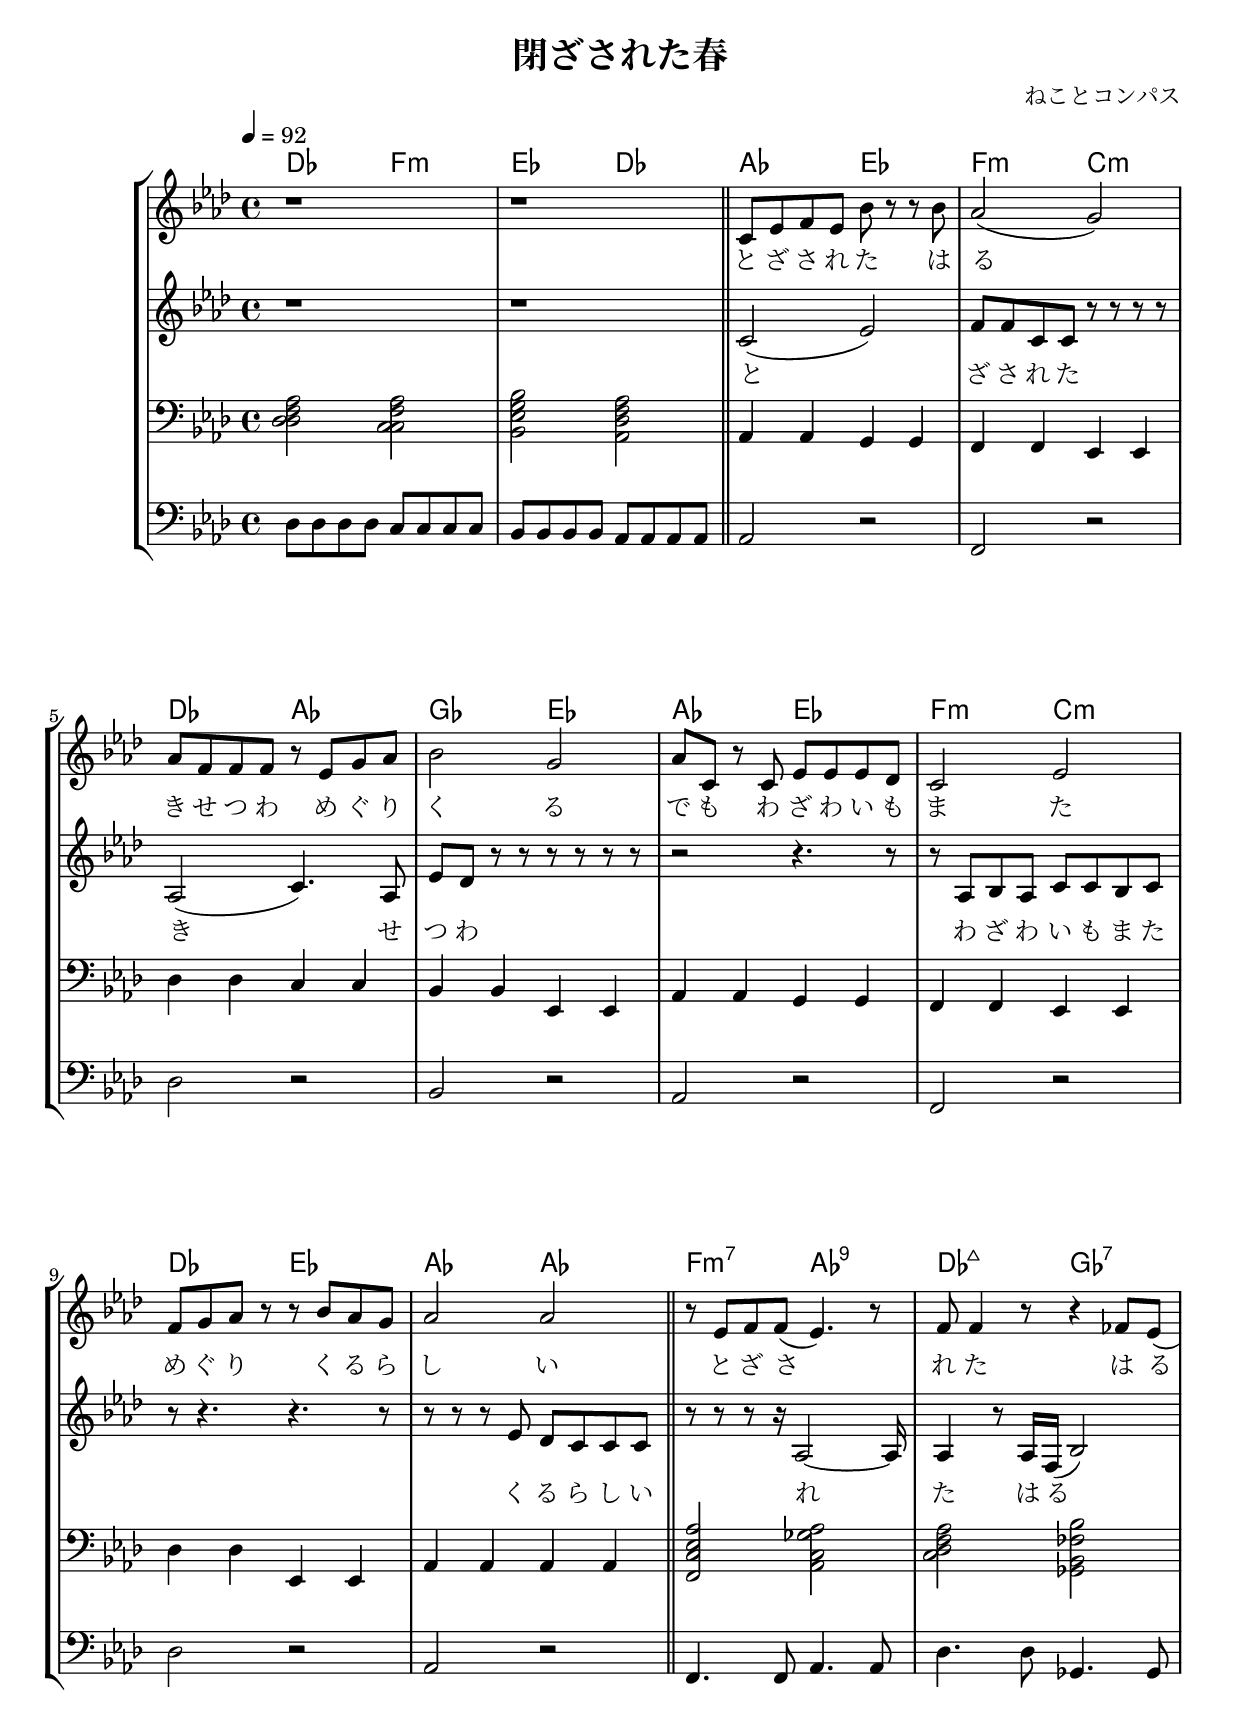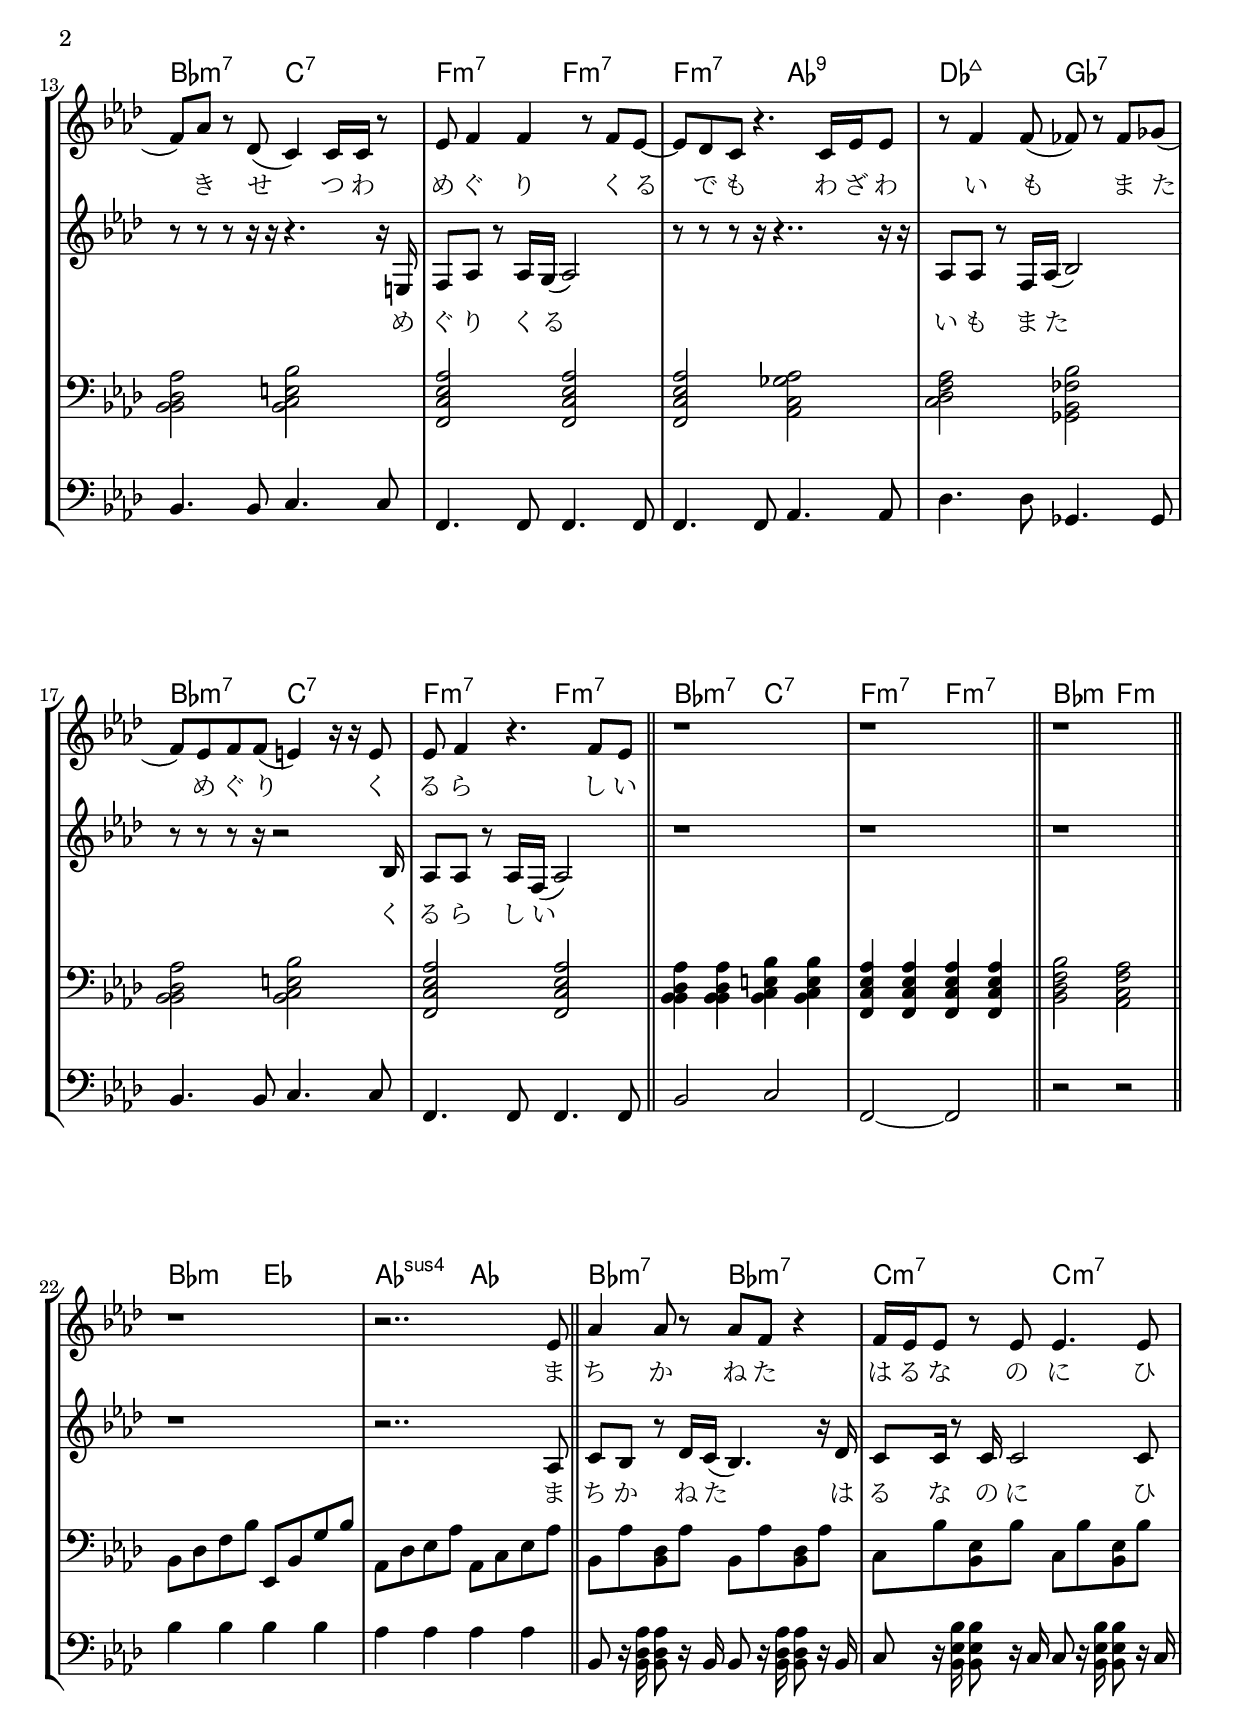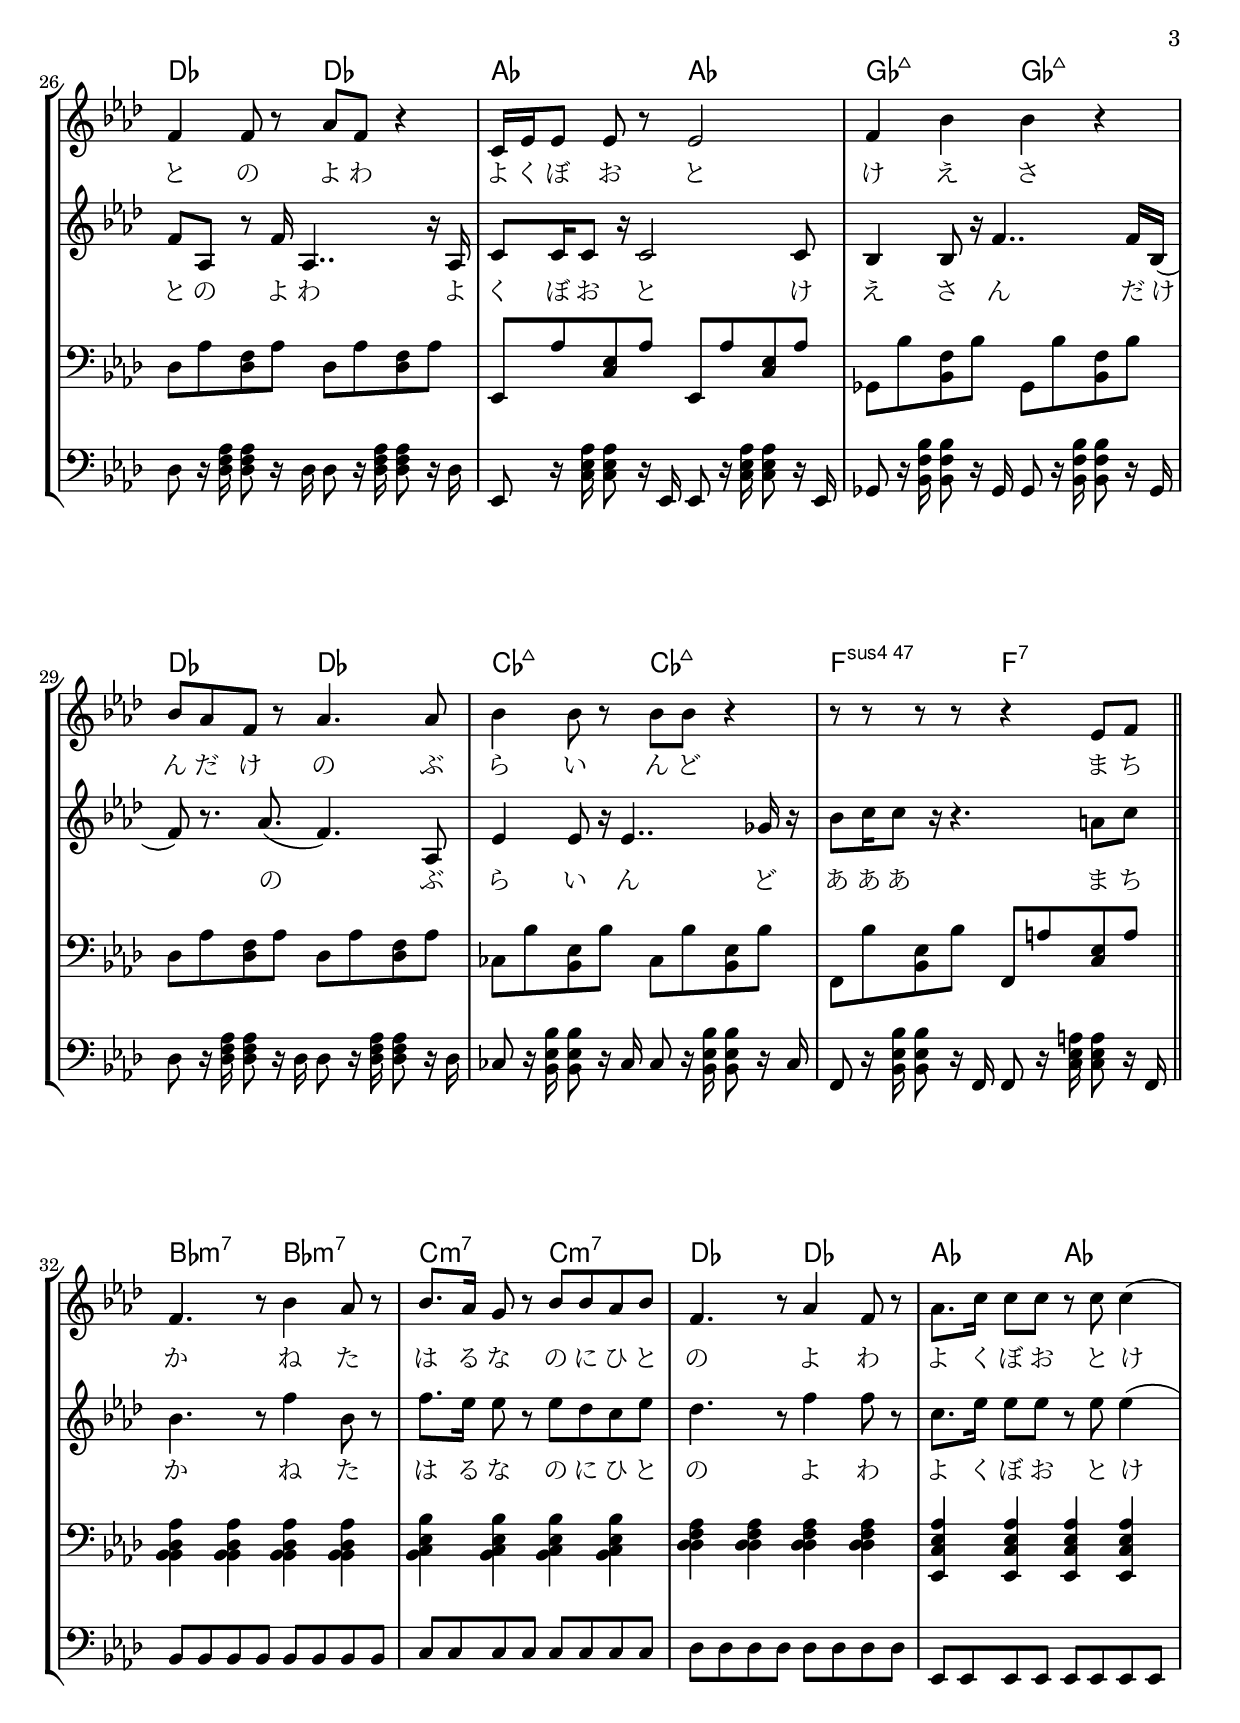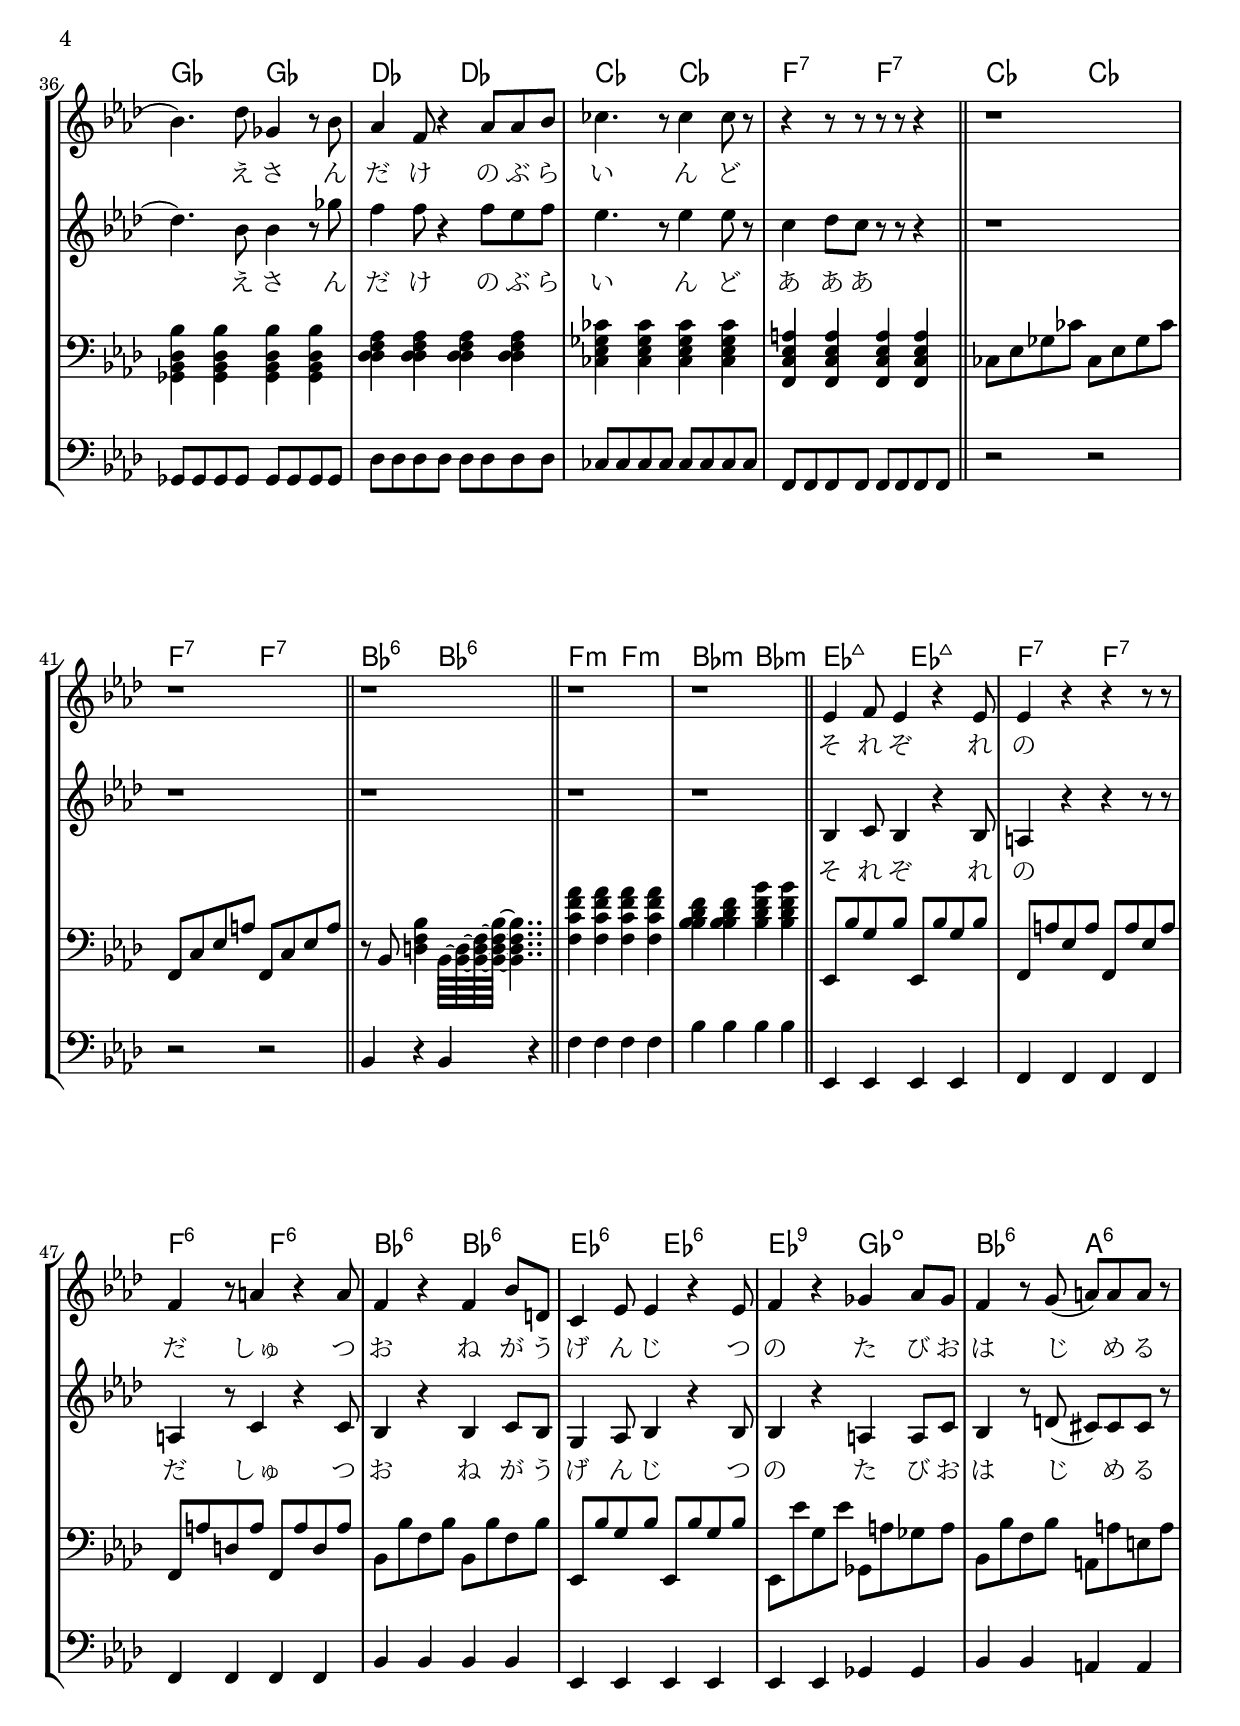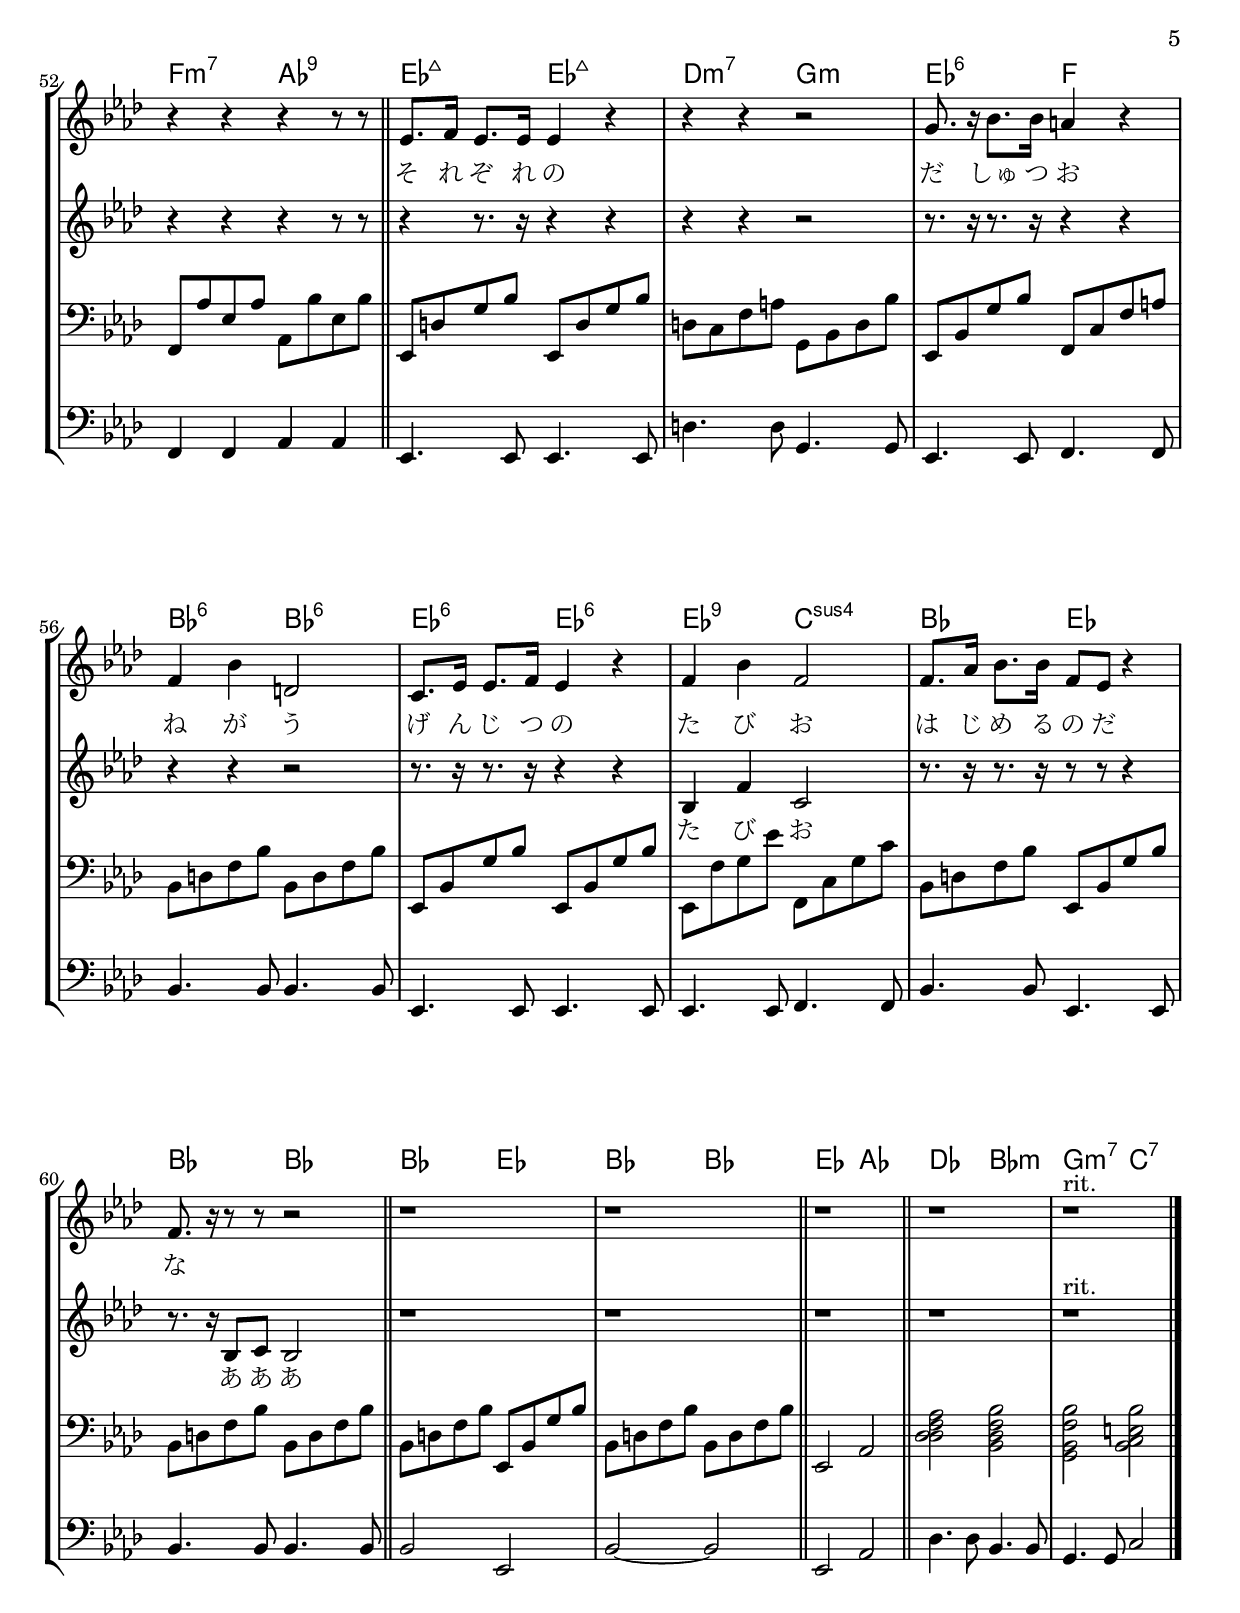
\version "2.12.1"

\header {
	title = \markup {閉ざされた春}
	composer = \markup \center-column {ねことコンパス}
}

harmony = \chordmode {
	des2 f:m es des 

	as es f:m c:m des as ges es as es f:m c:m des es as as 

	f:min7 as:9 des:maj7 ges:7 bes:min7 c:7 f:min7 f:min7 f:min7 as:9 des:maj7 ges:7 bes:min7 c:7 f:min7 f:min7 

	bes:min7 c:7 f:min7 f:min7 

	bes:m f:m 

	bes:m es as:sus4 as 

	bes:min7 bes:min7 c:min7 c:min7 des des as as ges:maj7 ges:maj7 des des ces:maj7 ces:maj7 f:sus47 f:7 

	bes:min7 bes:min7 c:min7 c:min7 des des as as ges ges des des ces ces f:7 f:7 

	ces ces f:7 f:7 

	bes:6 bes:6 

	f:m f:m bes:m bes:m 

	es:maj7 es:maj7 f:7 f:7 f:6 f:6 bes:6 bes:6 es:6 es:6 es:9 ges:dim bes:6 a:6 f:min7 as:9 

	es:maj7 es:maj7 d:min7 g:m es:6 f bes:6 bes:6 es:6 es:6 es:9 c:sus4 bes es bes bes 

	bes es bes bes 

	es as 

	des bes:m g:min7 c:7 
}

melody = {
	\key as \major
	\tempo 4 = 92
	r1 | r1   
	\set Staff.midiInstrument = #"Flute"
	c'8  es'8  f'8  es'8  bes'8  r8  r8  bes'8 
	as'2  (g'2) 
	as'8  f'8  f'8  f'8  r8  es'8  g'8  as'8 
	bes'2  g'2 
	as'8  c'8  r8  c'8  es'8  es'8  es'8  des'8 
	c'2  es'2 
	f'8  g'8  as'8  r8  r8  bes'8  as'8  g'8 
	as'2  as'2
	\set Staff.midiInstrument = #"fss0.37"
	r8 es'8  f'8  f'8  (es'4.)  r8 
	f'8  f'4  r8  r4  fes'8  es'8 
	(f'8)  as'8  r8  des'8  (c'4)  c'16  c'16  r8 
	es'8  f'4  f'4  r8  f'8  es'8~ 
	es'8  des'8  c'8  r4.  c'16  es'16  es'8 
	r8  f'4  f'8  (fes'8)  r8  fes'8  ges'8 
	(f'8)  es'8  f'8  f'8  (e'4)  r16  r16  e'8 
	es'8  f'4  r4.  f'8  es'8
	r1 | r1   
	r1   
	r1 | r2.. 
	\set Staff.midiInstrument = #"fss0.37"
	es'8 
	as'4  as'8  r8  as'8  f'8  r4 
	f'16  es'16  es'8  r8  es'8  es'4.  es'8 
	f'4  f'8  r8  as'8  f'8  r4 
	c'16  es'16  es'8  es'8  r8  es'2 
	f'4  bes'4  bes'4  r4 
	bes'8  as'8  f'8  r8  as'4.  as'8 
	bes'4  bes'8  r8  bes'8  bes'8  r4 
	r8  r8  r8  r8  r4  	\set Staff.midiInstrument = #"Soprano Sax"
	es'8  f'8 
	f'4.  r8  bes'4  as'8  r8 
	bes'8.  as'16  g'8  r8  bes'8  bes'8  as'8  bes'8 
	f'4.  r8  as'4  f'8  r8 
	as'8.  c''16  c''8  c''8  r8  c''8  c''4 
	(bes'4.)  des''8  ges'4  r8  bes'8 
	as'4  f'8  r4  as'8  as'8  bes'8 
	ces''4.  r8  ces''4  ces''8  r8 
	r4  r8  r8  r8  r8  	r4 	r1 | r1   
	r1   
	r1 | r1   
	\set Staff.midiInstrument = #"fss0.37"
	es'4  f'8  es'4  r4  es'8 
	es'4  r4  r4  r8  r8 
	f'4  r8  a'4  r4  a'8 
	f'4  r4  f'4  bes'8  d'8 
	c'4  es'8  es'4  r4  es'8 
	f'4  r4  ges'4  as'8  ges'8 
	f'4  r8  g'8  (a'8)  a'8  a'8  r8 
	r4  r4  r4  r8  r8
	\set Staff.midiInstrument = #"FX 4 (atmosphere)"
	es'8.  f'16  es'8.  es'16  es'4  r4 
	r4  r4  r2 
	g'8.  r16  bes'8.  bes'16  a'4  r4 
	f'4  bes'4  d'2 
	c'8.  es'16  es'8.  f'16  es'4  r4 
	f'4  bes'4  f'2 
	f'8.  as'16  bes'8.  bes'16  f'8  es'8  r4 
	f'8.  r16  r8  r8  r2
	r1 | r1   
	r1   
	r1 | r1^"rit." \bar "|."
}

words = \lyricmode {
	
	と  ざ  さ  れ  た  は  る  き  せ  つ  わ  め  ぐ  り  く  る  で  も  わ  ざ  わ  い  も  ま  た  め  ぐ  り  く  る  ら  し  い  
	と  ざ  さ  れ  た  は  る  き  せ  つ  わ  め  ぐ  り  く  る  で  も  わ  ざ  わ  い  も  ま  た  め  ぐ  り  く  る  ら  し  い  
	
	
	
	ま  ち  か  ね  た  は  る  な  の  に  ひ  と  の  よ  わ  よ  く  ぼ  お  と  け  え  さ  ん  だ  け  の  ぶ  ら  い  ん  ど  
	ま  ち  か  ね  た  は  る  な  の  に  ひ  と  の  よ  わ  よ  く  ぼ  お  と  け  え  さ  ん  だ  け  の  ぶ  ら  い  ん  ど  
	
	
	
	そ  れ  ぞ  れ  の  だ  しゅ  つ  お  ね  が  う  げ  ん  じ  つ  の  た  び  お  は  じ  め  る  
	そ  れ  ぞ  れ  の  だ  しゅ  つ  お  ね  が  う  げ  ん  じ  つ  の  た  び  お  は  じ  め  る  の  だ  な  
	
	
	
}

secondmelody = {
	\key as \major
	\tempo 4 = 92
	r1 | r1   
	\set Staff.midiInstrument = #"Bassoon"
	c'2  (es'2) 
	f'8  f'8  c'8  c'8  r8  r8  r8  r8 
	as2  (c'4.)  as8 
	es'8  des'8  r8  r8  r8  r8  r8  r8 
	r2  r4.  r8 
	r8  as8  bes8  as8  c'8  c'8  bes8  c'8 
	r8  r4.  r4.  r8 
	r8  r8  r8  es'8  des'8  c'8  c'8  c'8
	\set Staff.midiInstrument = #"Cello"
	r8  r8  r8  r16  as2~as16 
	as4  r8  as16  f16  (bes2) 
	r8  r8  r8  r16  r16  r4.  r16  e16 
	f8  as8  r8  as16  g16  (as2) 
	r8  r8  r8  r16  r4..  r16  r16 
	as8  as8  r8  f16  as16  (bes2) 
	r8  r8  r8  r16  r2  bes16 
	as8  as8  r8  as16  f16  (as2)
	r1 | r1   
	r1   
	r1 | r2.. 
	\set Staff.midiInstrument = #"FX 2 (soundtrack)"
	as8 
	c'8  bes8  r8  des'16  c'16  (bes4.)  r16  des'16 
	c'8  c'16  r8  c'16  c'2  c'8 
	f'8  as8  r8  f'16  as4..  r16  as16 
	c'8  c'16  c'8  r16  c'2  c'8 
	bes4  bes8  r16  f'4..  f'16  bes16 
	(f'8)  r8.  as'8.  (f'4.)  as8 
	es'4  es'8  r16  es'4..  ges'16  r16 
	bes'8  c''16  c''8  r16  r4.  	\set Staff.midiInstrument = #"Pad 8 (sweep)"
	a'8  c''8 
	bes'4.  r8  f''4  bes'8  r8 
	f''8.  es''16  es''8  r8  es''8  des''8  c''8  es''8 
	des''4.  r8  f''4  f''8  r8 
	c''8.  es''16  es''8  es''8  r8  es''8  es''4 
	(des''4.)  bes'8  bes'4  r8  ges''8 
	f''4  f''8  r4  f''8  es''8  f''8 
	es''4.  r8  es''4  es''8  r8 
	c''4  des''8  c''8  r8  r8  	r4 	r1 | r1   
	r1   
	r1 | r1   
	\set Staff.midiInstrument = #"mmi0.48"
	bes4  c'8  bes4  r4  bes8 
	a4  r4  r4  r8  r8 
	a4  r8  c'4  r4  c'8 
	bes4  r4  bes4  c'8  bes8 
	g4  as8  bes4  r4  bes8 
	bes4  r4  a4  a8  c'8 
	bes4  r8  d'8  (cis'8)  cis'8  cis'8  r8 
	r4  r4  r4  r8  r8
	\set Staff.midiInstrument = #"FX 4 (atmosphere)"
	r4  r8.  r16  r4  r4 
	r4  r4  r2 
	r8.  r16  r8.  r16  r4  r4 
	r4  r4  r2 
	r8.  r16  r8.  r16  r4  r4 
	bes4  f'4  c'2 
	r8.  r16  r8.  r16  r8  r8  r4 
	r8.  r16  bes8  c'8  bes2
	r1 | r1   
	r1   
	r1 | r1^"rit." \bar "|."
}

secondwords = \lyricmode {
	
	と  ざ  さ  れ  た  き  せ  つ  わ  わ  ざ  わ  い  も  ま  た  く  る  ら  し  い  
	れ  た  は  る  め  ぐ  り  く  る  い  も  ま  た  く  る  ら  し  い  
	
	
	
	ま  ち  か  ね  た  は  る  な  の  に  ひ  と  の  よ  わ  よ  く  ぼ  お  と  け  え  さ  ん  だ  け  の  ぶ  ら  い  ん  ど  あ  あ  あ  
	ま  ち  か  ね  た  は  る  な  の  に  ひ  と  の  よ  わ  よ  く  ぼ  お  と  け  え  さ  ん  だ  け  の  ぶ  ら  い  ん  ど  あ  あ  あ  
	
	
	
	そ  れ  ぞ  れ  の  だ  しゅ  つ  お  ね  が  う  げ  ん  じ  つ  の  た  び  お  は  じ  め  る  
	た  び  お  あ  あ  あ  
	
	
	
}

tempochange = {
	\tempo 4 = 92
	r1 | r1 \bar "||"
	\tempo 4 = 92
	r1 | r1 | r1 | r1 | r1 | r1 | r1 | r1 \bar "||"
	\tempo 4 = 92
	r1 | r1 | r1 | r1 | r1 | r1 | r1 | r1 \bar "||"
	\tempo 4 = 92
	r1 | r1 \bar "||"
	\tempo 4 = 92
	r1 \bar "||"
	\tempo 4 = 92
	r1 | r1 \bar "||"
	\tempo 4 = 92
	r1 | r1 | r1 | r1 | r1 | r1 | r1 | r1 \bar "||"
	\tempo 4 = 92
	r1 | r1 | r1 | r1 | r1 | r1 | r1 | r1 \bar "||"
	\tempo 4 = 92
	r1 | r1 \bar "||"
	\tempo 4 = 92
	r1 \bar "||"
	\tempo 4 = 92
	r1 | r1 \bar "||"
	\tempo 4 = 92
	r1 | r1 | r1 | r1 | r1 | r1 | r1 | r1 \bar "||"
	\tempo 4 = 92
	r1 | r1 | r1 | r1 | r1 | r1 | r1 | r1 \bar "||"
	\tempo 4 = 92
	r1 | r1 \bar "||"
	\tempo 4 = 92
	r1 \bar "||"
	\tempo 4 = 92
	r1 | \tempo 4 = 69 r2 \tempo 4 = 61 r2 \bar "|."
}

mainacc = {
	\clef bass
	\set Staff.midiInstrument = #"Acoustic grand"
	\key as \major
	\tempo 4 = 92
	<des des f as>2
	<c c f as>2
	<bes, es g bes>2
	<as, des f as>2
	\bar "||"

	\set Staff.midiInstrument = #"Acoustic grand"
	as,4 as,4
	g,4 g,4
	f,4 f,4
	es,4 es,4
	des4 des4
	c4 c4
	bes,4 bes,4
	es,4 es,4
	as,4 as,4
	g,4 g,4
	f,4 f,4
	es,4 es,4
	des4 des4
	es,4 es,4
	as,4 as,4
	as,4 as,4
	\bar "||"

	\set Staff.midiInstrument = #"Acoustic grand"
	<f, c es as>2
	<as, c ges as>2
	<des c f as>2
	<ges, bes, fes bes>2
	<bes, bes, des as>2
	<c bes, e bes>2
	<f, c es as>2
	<f, c es as>2
	<f, c es as>2
	<as, c ges as>2
	<des c f as>2
	<ges, bes, fes bes>2
	<bes, bes, des as>2
	<c bes, e bes>2
	<f, c es as>2
	<f, c es as>2
	\bar "||"

	\set Staff.midiInstrument = #"Electric Grand"
	<bes, bes, des as>4 <bes, bes, des as>4
	<c bes, e bes>4 <c bes, e bes>4
	<f, c es as>4 <f, c es as>4
	<f, c es as>4 <f, c es as>4
	\bar "||"

	\set Staff.midiInstrument = #"Acoustic grand"
	<bes, des f bes>2
	<as, c f as>2
	\bar "||"

	\set Staff.midiInstrument = #"Bright Acoustic"
	bes,8 des8 f8 bes8
	es,8 bes,8 g8 bes8
	as,8 des8 es8 as8
	as,8 c8 es8 as8
	\bar "||"

	\set Staff.midiInstrument = #"Honky-tonk"
	bes,8 as <bes, des> as
	bes,8 as <bes, des> as
	c8 bes <bes, es> bes
	c8 bes <bes, es> bes
	des8 as <des f> as
	des8 as <des f> as
	es,8 as <c es> as
	es,8 as <c es> as
	ges,8 bes <bes, f> bes
	ges,8 bes <bes, f> bes
	des8 as <des f> as
	des8 as <des f> as
	ces8 bes <bes, es> bes
	ces8 bes <bes, es> bes
	f,8 bes <bes, es> bes
	f,8 a <c es> a
	\bar "||"

	\set Staff.midiInstrument = #"Honky-tonk"
	<bes, bes, des as>4 <bes, bes, des as>4
	<bes, bes, des as>4 <bes, bes, des as>4
	<c bes, es bes>4 <c bes, es bes>4
	<c bes, es bes>4 <c bes, es bes>4
	<des des f as>4 <des des f as>4
	<des des f as>4 <des des f as>4
	<es, c es as>4 <es, c es as>4
	<es, c es as>4 <es, c es as>4
	<ges, bes, des bes>4 <ges, bes, des bes>4
	<ges, bes, des bes>4 <ges, bes, des bes>4
	<des des f as>4 <des des f as>4
	<des des f as>4 <des des f as>4
	<ces es ges ces'>4 <ces es ges ces'>4
	<ces es ges ces'>4 <ces es ges ces'>4
	<f, c es a>4 <f, c es a>4
	<f, c es a>4 <f, c es a>4
	\bar "||"

	\set Staff.midiInstrument = #"Electric Grand"
	ces8 es8 ges8 ces'8
	ces8 es8 ges8 ces'8
	f,8 c8 es8 a8
	f,8 c8 es8 a8
	\bar "||"

	\set Staff.midiInstrument = #"Overdriven Guitar"
	r8 bes,8 <d f bes>4
	bes,64~ <bes,~ d~> <bes,~ d~ f~> <bes, d f bes>~ <bes, d f bes>4..
	\bar "||"

	\set Staff.midiInstrument = #"Acoustic Guitar (steel)"
	<f c' f' as'>4 <f c' f' as'>4
	<f c' f' as'>4 <f c' f' as'>4
	<bes bes des' f'>4 <bes bes des' f'>4
	<bes des' f' bes'>4 <bes des' f' bes'>4
	\bar "||"

	\set Staff.midiInstrument = #"Electric Grand"
	es,8 bes g bes
	es,8 bes g bes
	f,8 a es a
	f,8 a es a
	f,8 a d a
	f,8 a d a
	bes,8 bes f bes
	bes,8 bes f bes
	es,8 bes g bes
	es,8 bes g bes
	es,8 es' g es'
	ges,8 a ges a
	bes,8 bes f bes
	a,8 a e a
	f,8 as es as
	as,8 bes es bes
	\bar "||"

	\set Staff.midiInstrument = #"Acoustic grand"
	es,8 d8 g8 bes8
	es,8 d8 g8 bes8
	d8 c8 f8 a8
	g,8 bes,8 d8 bes8
	es,8 bes,8 g8 bes8
	f,8 c8 f8 a8
	bes,8 d8 f8 bes8
	bes,8 d8 f8 bes8
	es,8 bes,8 g8 bes8
	es,8 bes,8 g8 bes8
	es,8 f8 g8 es'8
	f,8 c8 g8 c'8
	bes,8 d8 f8 bes8
	es,8 bes,8 g8 bes8
	bes,8 d8 f8 bes8
	bes,8 d8 f8 bes8
	\bar "||"

	\set Staff.midiInstrument = #"Acoustic grand"
	bes,8 d8 f8 bes8
	es,8 bes,8 g8 bes8
	bes,8 d8 f8 bes8
	bes,8 d8 f8 bes8
	\bar "||"

	\set Staff.midiInstrument = #"Pad 4 (choir)"
	es,2
	as,2
	\bar "||"

	\set Staff.midiInstrument = #"Pad 7 (halo)"
	<des des f as>2
	<bes, des f bes>2
	<g, bes, f bes>2
	<c bes, e bes>2
	\bar "|."
}

subacc = {
	\clef bass
	\set Staff.midiInstrument = #"Electric Bass (finger)"
	\key as \major
	\tempo 4 = 92
	des8 des8 des8 des8
	c8 c8 c8 c8
	bes,8 bes,8 bes,8 bes,8
	as,8 as,8 as,8 as,8
	\bar "||"

	\set Staff.midiInstrument = #"Dulcimer"
	as,2
	r2
	f,2
	r2
	des2
	r2
	bes,2
	r2
	as,2
	r2
	f,2
	r2
	des2
	r2
	as,2
	r2
	\bar "||"

	\set Staff.midiInstrument = #"Pizzicato Strings"
	f,4.f,8
	as,4.as,8
	des4.des8
	ges,4.ges,8
	bes,4.bes,8
	c4.c8
	f,4.f,8
	f,4.f,8
	f,4.f,8
	as,4.as,8
	des4.des8
	ges,4.ges,8
	bes,4.bes,8
	c4.c8
	f,4.f,8
	f,4.f,8
	\bar "||"

	\set Staff.midiInstrument = #"Violin"
	bes,2
	~c2
	f,2
	~f,2
	\bar "||"

	\set Staff.midiInstrument = #"Acoustic grand"
	r2
	r2
	\bar "||"

	\set Staff.midiInstrument = #"Pad 3 (polysynth)"
	bes4 bes4
	bes4 bes4
	as4 as4
	as4 as4
	\bar "||"

	\set Staff.midiInstrument = #"Acoustic Bass"
	bes,8 r16 <bes, des as>16 <bes, des as>8 r16 bes,16
	bes,8 r16 <bes, des as>16 <bes, des as>8 r16 bes,16
	c8 r16 <bes, es bes>16 <bes, es bes>8 r16 c16
	c8 r16 <bes, es bes>16 <bes, es bes>8 r16 c16
	des8 r16 <des f as>16 <des f as>8 r16 des16
	des8 r16 <des f as>16 <des f as>8 r16 des16
	es,8 r16 <c es as>16 <c es as>8 r16 es,16
	es,8 r16 <c es as>16 <c es as>8 r16 es,16
	ges,8 r16 <bes, f bes>16 <bes, f bes>8 r16 ges,16
	ges,8 r16 <bes, f bes>16 <bes, f bes>8 r16 ges,16
	des8 r16 <des f as>16 <des f as>8 r16 des16
	des8 r16 <des f as>16 <des f as>8 r16 des16
	ces8 r16 <bes, es bes>16 <bes, es bes>8 r16 ces16
	ces8 r16 <bes, es bes>16 <bes, es bes>8 r16 ces16
	f,8 r16 <bes, es bes>16 <bes, es bes>8 r16 f,16
	f,8 r16 <c es a>16 <c es a>8 r16 f,16
	\bar "||"

	\set Staff.midiInstrument = #"Synth Bass 2"
	bes,8 bes,8 bes,8 bes,8
	bes,8 bes,8 bes,8 bes,8
	c8 c8 c8 c8
	c8 c8 c8 c8
	des8 des8 des8 des8
	des8 des8 des8 des8
	es,8 es,8 es,8 es,8
	es,8 es,8 es,8 es,8
	ges,8 ges,8 ges,8 ges,8
	ges,8 ges,8 ges,8 ges,8
	des8 des8 des8 des8
	des8 des8 des8 des8
	ces8 ces8 ces8 ces8
	ces8 ces8 ces8 ces8
	f,8 f,8 f,8 f,8
	f,8 f,8 f,8 f,8
	\bar "||"

	\set Staff.midiInstrument = #"Acoustic grand"
	r2
	r2
	r2
	r2
	\bar "||"

	\set Staff.midiInstrument = #"Guitar harmonics"
	bes,4 r4
	bes,4 r4
	\bar "||"

	\set Staff.midiInstrument = #"Pad 1 (new age)"
	f4 f4
	f4 f4
	bes4 bes4
	bes4 bes4
	\bar "||"

	\set Staff.midiInstrument = #"Acoustic Bass"
	es,4 es,4
	es,4 es,4
	f,4 f,4
	f,4 f,4
	f,4 f,4
	f,4 f,4
	bes,4 bes,4
	bes,4 bes,4
	es,4 es,4
	es,4 es,4
	es,4 es,4
	ges,4 ges,4
	bes,4 bes,4
	a,4 a,4
	f,4 f,4
	as,4 as,4
	\bar "||"

	\set Staff.midiInstrument = #"Fretless Bass"
	es,4.es,8
	es,4.es,8
	d4.d8
	g,4.g,8
	es,4.es,8
	f,4.f,8
	bes,4.bes,8
	bes,4.bes,8
	es,4.es,8
	es,4.es,8
	es,4.es,8
	f,4.f,8
	bes,4.bes,8
	es,4.es,8
	bes,4.bes,8
	bes,4.bes,8
	\bar "||"

	\set Staff.midiInstrument = #"Pad 8 (sweep)"
	bes,2
	~es,2
	bes,2
	~bes,2
	\bar "||"

	\set Staff.midiInstrument = #"Breath Noise"
	es,2
	~as,2
	\bar "||"

	\set Staff.midiInstrument = #"Acoustic Guitar (steel)"
	des4.des8
	bes,4.bes,8
	g,4.g,8
	c2
	\bar "|."
}

percA = {
	\drummode {
	r1 |r1 \bar "||"
	r1 |r1 |r1 |r1 |r1 |r1 |r1 |r1 \bar "||"
	r1  |r1  |r1  |r1  |r1  |r1  |r1  |r2 r8 hho4 hho8  \bar "||"
	r1  |r2 r8 hho4 hho8  \bar "||"
	r1 \bar "||"
	r8 cymr16 cymr16 cymr8 cymr16 cymr16 cymr8 cymr16 cymr16 cymr8 cymr8  |cymr8 cymr16 cymr16 cymr8 cymr16 cymr16 cymr8 cymr16 cymr16 cymr8 cymr8  \bar "||"
	r8 cymr16 cymr16 cymr8 cymr16 cymr16 cymr8 cymr16 cymr16 cymr8 cymr8  |cymr8 cymr16 cymr16 cymr8 cymr16 cymr16 cymr8 cymr16 cymr16 cymr8 cymr8  |cymr8 cymr16 cymr16 cymr8 cymr16 cymr16 cymr8 cymr16 cymr16 cymr8 cymr16 cymr16  |cymr8 cymr16 cymr16 cymr8 cymr16 cymr16 cymr8 cymr16 cymr16 cymr8 cymr8  |r8 cymr16 cymr16 cymr8 cymr16 cymr16 cymr8 cymr16 cymr16 cymr8 cymr8  |cymr8 cymr16 cymr16 cymr8 cymr16 cymr16 cymr8 cymr16 cymr16 cymr8 cymr8  |cymr8 cymr16 cymr16 cymr8 cymr16 cymr16 cymr8 cymr16 cymr16 cymr8 cymr16 cymr16  |cymr8 cymr16 cymr16 cymr8 cymr16 cymr16 cymr8 cymr16 cymr16 cymr8 cymr8  \bar "||"
	r8 cymr16 cymr16 cymr8 cymr16 cymr16 cymr8 cymr16 cymr16 cymr8 cymr8  |cymr8 cymr16 cymr16 cymr8 cymr16 cymr16 cymr8 cymr16 cymr16 cymr8 cymr8  |cymr8 cymr16 cymr16 cymr8 cymr16 cymr16 cymr8 cymr16 cymr16 cymr8 cymr16 cymr16  |cymr8 cymr16 cymr16 cymr8 cymr16 cymr16 cymr8 cymr16 cymr16 cymr8 cymr8  |r8 cymr16 cymr16 cymr8 cymr16 cymr16 cymr8 cymr16 cymr16 cymr8 cymr8  |cymr8 cymr16 cymr16 cymr8 cymr16 cymr16 cymr8 cymr16 cymr16 cymr8 cymr8  |cymr8 cymr16 cymr16 cymr8 cymr16 cymr16 cymr8 cymr16 cymr16 cymr8 cymr16 cymr16  |cymr8 cymr16 cymr16 cymr8 cymr16 cymr16 cymr8 cymr16 cymr16 cymr8 cymr8  \bar "||"
	r1  |r2 r8 hho4 hho8  \bar "||"
	r1 \bar "||"
	hh8 hh8 hh8 hh8 hh8 hh8 hh8 hh8  |r8 hh2. r8  \bar "||"
	hh8 hh8 hh8 hh8 hh8 hh8 hh8 hh8  |hh8 hh8 hh8 hh8 hh4 hh8 hh8  |hh8 hh8 hh8 hh8 hh8 hh8 hh8 hh8  |hh8 hh8 hh8 hh2 r8  |hh8 hh8 hh8 hh8 hh8 hh8 hh8 hh8  |hh8 hh8 hh8 hh8 hh4 hh8 hh8  |hh8 hh8 hh8 hh8 hh8 hh8 hh8 hh8  |r8 hh2. r8  \bar "||"
	r1  |r1  |r1  |r1  |r1  |r1  |r1  |r2 r8 hho4 hho8  \bar "||"
	r1 |r1 \bar "||"
	r1 \bar "||"
	r2 hho2  |r2 hho2  \bar "|."
	}
}

percB = {
	\drummode {
	r1 |r1 \bar "||"
	r1 |r1 |r1 |r1 |r1 |r1 |r1 |r1 \bar "||"
	r4. hhp2 hhp8  |r4. hhp2 hhp8  |r4. hhp2 hhp8  |r4. hhp2 hhp8  |r4. hhp2 hhp8  |r4. hhp2 hhp8  |r4. hhp2 hhp8  |hhp4 hhp4 hhp4 hhp4  \bar "||"
	r4. hhp2 hhp8  |hhp4 hhp4 hhp4 hhp4  \bar "||"
	r1 \bar "||"
	r4 sn2 sn4  |r4 sn2 sn8 sn16 sn16  \bar "||"
	r4 sn2 sn4  |r4 sn8 sn4. sn4  |r4 sn2 sn4  |r4 sn8 sn4. sn4  |r4 sn2 sn4  |r4 sn8 sn4. sn4  |r4 sn2 sn4  |r4 sn2 sn8 sn16 sn16  \bar "||"
	r4 sn2 sn4  |r4 sn8 sn4. sn4  |r4 sn2 sn4  |r4 sn8 sn4. sn4  |r4 sn2 sn4  |r4 sn8 sn4. sn4  |r4 sn2 sn4  |r4 sn2 sn8 sn16 sn16  \bar "||"
	r4. hhp2 hhp8  |hhp4 hhp4 hhp4 hhp4  \bar "||"
	r1 \bar "||"
	r4 sn8. sn8 sn8. sn8. sn16  |r4 sn2 sn4  \bar "||"
	r4 sn8. sn8 sn8. sn8. sn16  |r4 sn8. sn8 sn8. sn4  |r4 sn8. sn8 sn8. sn8. sn16  |r8 sn8 sn4 sn8 sn16 sn8 sn8 sn16  |r4 sn8. sn8 sn8. sn8. sn16  |r4 sn8. sn8 sn8. sn4  |r4 sn8. sn8 sn8. sn8. sn16  |r4 sn2 sn4  \bar "||"
	r4. hhp2 hhp8  |r4. hhp2 hhp8  |r4. hhp2 hhp8  |r4. hhp2 hhp8  |r4. hhp2 hhp8  |r4. hhp2 hhp8  |r4. hhp2 hhp8  |hhp4 hhp4 hhp4 hhp4  \bar "||"
	r1 |r1 \bar "||"
	r1 \bar "||"
	r8 hh16 hh16 hh8 hh16 hh8. hh16 hh16 hh8 hh16 hh16  |hh8 hh16 hh16 hh8 hh16 hh8 hh4. r16  \bar "|."
	}
}

percC = {
	\drummode {
	r1 |r1 \bar "||"
	r1 |r1 |r1 |r1 |r1 |r1 |r1 |r1 \bar "||"
	hh4 hh4 hh4 hh4  |hh4 hh4 hh4 hh4  |hh4 hh4 hh4 hh4  |hh4 hh4 hh4 hh4  |hh4 hh4 hh4 hh4  |hh4 hh4 hh4 hh4  |hh4 hh4 hh4 hh4  |r4. hh2 r8  \bar "||"
	hh4 hh4 hh4 hh4  |r4. hh2 r8  \bar "||"
	r1 \bar "||"
	bd8. bd16 bd8. bd16 bd8. bd16 bd8. bd16  |bd8. bd16 bd8. bd16 bd8. bd16 bd8. bd16  \bar "||"
	bd8. bd16 bd8. bd16 bd8. bd16 bd8. bd16  |bd8. bd16 bd8. bd16 bd8. bd16 bd4  |bd8. bd16 bd8. bd16 bd8. bd16 bd8. bd16  |bd8. bd16 bd8. bd16 bd8. bd16 bd4  |bd8. bd16 bd8. bd16 bd8. bd16 bd8. bd16  |bd8. bd16 bd8. bd16 bd8. bd16 bd4  |bd8. bd16 bd8. bd16 bd8. bd16 bd8. bd16  |bd8. bd16 bd8. bd16 bd8. bd16 bd8. bd16  \bar "||"
	bd8. bd16 bd8. bd16 bd8. bd16 bd8. bd16  |bd8. bd16 bd8. bd16 bd8. bd16 bd4  |bd8. bd16 bd8. bd16 bd8. bd16 bd8. bd16  |bd8. bd16 bd8. bd16 bd8. bd16 bd4  |bd8. bd16 bd8. bd16 bd8. bd16 bd8. bd16  |bd8. bd16 bd8. bd16 bd8. bd16 bd4  |bd8. bd16 bd8. bd16 bd8. bd16 bd8. bd16  |bd8. bd16 bd8. bd16 bd8. bd16 bd8. bd16  \bar "||"
	hh4 hh4 hh4 hh4  |r4. hh2 r8  \bar "||"
	r1 \bar "||"
	bd8 bd4 bd2 bd8  |bd8 bd4. bd4. bd8  \bar "||"
	bd8 bd4 bd2 bd8  |bd8 bd2 bd4.  |bd8 bd4 bd2 bd8  |bd4 r16 bd8. bd2  |bd8 bd4 bd2 bd8  |bd8 bd2 bd4.  |bd8 bd4 bd2 bd8  |bd8 bd4. bd4. bd8  \bar "||"
	hh4 hh4 hh4 hh4  |hh4 hh4 hh4 hh4  |hh4 hh4 hh4 hh4  |hh4 hh4 hh4 hh4  |hh4 hh4 hh4 hh4  |hh4 hh4 hh4 hh4  |hh4 hh4 hh4 hh4  |r4. hh2 r8  \bar "||"
	r1 |r1 \bar "||"
	r1 \bar "||"
	r4 sn2 sn4  |r4 sn4. sn16 sn8 sn16 sn16 sn16  \bar "|."
	}
}

percD = {
	\drummode {
	r1 |r1 \bar "||"
	r1 |r1 |r1 |r1 |r1 |r1 |r1 |r1 \bar "||"
	bd2. r8 bd8  |bd8. bd8. bd2 bd8  |bd2. r8 bd8  |bd8. bd8. bd2 bd8  |bd2. r8 bd8  |bd8. bd8. bd2 bd8  |bd2. r8 bd8  |bd8. bd4. r16 bd4 bd8  \bar "||"
	bd2. r8 bd8  |bd8. bd4. r16 bd4 bd8  \bar "||"
	r1 \bar "||"
	r1  |r4. tommh2 r8  \bar "||"
	r1  |r2 r16 tommh4. r16  |r1  |r2 r16 tommh4. r16  |r1  |r2 r16 tommh4. r16  |r1  |r4. tommh2 r8  \bar "||"
	r1  |r2 r16 tommh4. r16  |r1  |r2 r16 tommh4. r16  |r1  |r2 r16 tommh4. r16  |r1  |r4. tommh2 r8  \bar "||"
	bd2. r8 bd8  |bd8. bd4. r16 bd4 bd8  \bar "||"
	r1 \bar "||"
	r1  |r2 r8 hho4.  \bar "||"
	r1  |r2 r8 hho4.  |r1  |r4. r16 hho2 r16  |r1  |r2 r8 hho4.  |r1  |r4. r16 hho2 r16  \bar "||"
	bd2. r8 bd8  |bd8. bd8. bd2 bd8  |bd2. r8 bd8  |bd8. bd8. bd2 bd8  |bd2. r8 bd8  |bd8. bd8. bd2 bd8  |bd2. r8 bd8  |bd8. bd4. r16 bd4 bd8  \bar "||"
	r1 |r1 \bar "||"
	r1 \bar "||"
	bd8 bd4 bd4 r16 bd8. bd8  |bd4. bd8. bd4. r16  \bar "|."
	}
}

percE = {
	\drummode {
	r1 |r1 \bar "||"
	r1 |r1 |r1 |r1 |r1 |r1 |r1 |r1 \bar "||"
	r1 | r1 | r1 | r1 | r1 | r1 | r1 | r1 \bar "||"
	r1 | r1 \bar "||"
	r1 \bar "||"
	r1  |r2 r16 toml4. r16  \bar "||"
	r1  |r2. r8 toml8  |r1  |r2. r8 toml8  |r1  |r2. r8 toml8  |r1  |r2 r16 toml4. r16  \bar "||"
	r1  |r2. r8 toml8  |r1  |r2. r8 toml8  |r1  |r2. r8 toml8  |r1  |r2 r16 toml4. r16  \bar "||"
	r1 | r1 \bar "||"
	r1 \bar "||"
	r1 |cymc1  \bar "||"
	r1 |r1 |r1 |r1 |r1 |r1 |r1 |cymc1  \bar "||"
	r1 | r1 | r1 | r1 | r1 | r1 | r1 | r1 \bar "||"
	r1 |r1 \bar "||"
	r1 \bar "||"
	cymc1  |r2. cymc4  \bar "|."
	}
}

percF = {
	\drummode {
	r1 | r1 \bar "||"
	r1 | r1 | r1 | r1 | r1 | r1 | r1 | r1 \bar "||"
	r1 | r1 | r1 | r1 | r1 | r1 | r1 | r1 \bar "||"
	r1 | r1 \bar "||"
	r1 \bar "||"
	cymc1  |r1 \bar "||"
	cymc1  |r1 |r1 |r1 |cymc1  |r1 |r1 |r1 \bar "||"
	cymc1  |r1 |r1 |r1 |cymc1  |r1 |r1 |r1 \bar "||"
	r1 | r1 \bar "||"
	r1 \bar "||"
	r1 |r4 r16 tommh16 tommh4. tommh4  \bar "||"
	r1 |r1 |r1 |r1 |r1 |r1 |r1 |r4 r16 tommh16 tommh4. tommh4  \bar "||"
	r1 | r1 | r1 | r1 | r1 | r1 | r1 | r1 \bar "||"
	r1 | r1 \bar "||"
	r1 \bar "||"
	r1 | r1 \bar "|."
	}
}

percG = {
	\drummode {
	r1 | r1 \bar "||"
	r1 | r1 | r1 | r1 | r1 | r1 | r1 | r1 \bar "||"
	r1 | r1 | r1 | r1 | r1 | r1 | r1 | r1 \bar "||"
	r1 | r1 \bar "||"
	r1 \bar "||"
	r1 | r1 \bar "||"
	r1 | r1 | r1 | r1 | r1 | r1 | r1 | r1 \bar "||"
	r1 | r1 | r1 | r1 | r1 | r1 | r1 | r1 \bar "||"
	r1 | r1 \bar "||"
	r1 \bar "||"
	r1 |r4. r16 tomml4. tomml8.  \bar "||"
	r1 |r1 |r1 |r1 |r1 |r1 |r1 |r4. r16 tomml4. tomml8.  \bar "||"
	r1 | r1 | r1 | r1 | r1 | r1 | r1 | r1 \bar "||"
	r1 | r1 \bar "||"
	r1 \bar "||"
	r1 | r1 \bar "|."
	}
}

percH = {
	\drummode {
	r1 | r1 \bar "||"
	r1 | r1 | r1 | r1 | r1 | r1 | r1 | r1 \bar "||"
	r1 | r1 | r1 | r1 | r1 | r1 | r1 | r1 \bar "||"
	r1 | r1 \bar "||"
	r1 \bar "||"
	r1 | r1 \bar "||"
	r1 | r1 | r1 | r1 | r1 | r1 | r1 | r1 \bar "||"
	r1 | r1 | r1 | r1 | r1 | r1 | r1 | r1 \bar "||"
	r1 | r1 \bar "||"
	r1 \bar "||"
	r1 |r2 r16 toml8 toml4 r16  \bar "||"
	r1 |r1 |r1 |r1 |r1 |r1 |r1 |r2 r16 toml8 toml4 r16  \bar "||"
	r1 | r1 | r1 | r1 | r1 | r1 | r1 | r1 \bar "||"
	r1 | r1 \bar "||"
	r1 \bar "||"
	r1 | r1 \bar "|."
	}
}

percI = {
	\drummode {
	r1 | r1 \bar "||"
	r1 | r1 | r1 | r1 | r1 | r1 | r1 | r1 \bar "||"
	r1 | r1 | r1 | r1 | r1 | r1 | r1 | r1 \bar "||"
	r1 | r1 \bar "||"
	r1 \bar "||"
	r1 | r1 \bar "||"
	r1 | r1 | r1 | r1 | r1 | r1 | r1 | r1 \bar "||"
	r1 | r1 | r1 | r1 | r1 | r1 | r1 | r1 \bar "||"
	r1 | r1 \bar "||"
	r1 \bar "||"
	r1 |r2 r8 tomfh4 tomfh8  \bar "||"
	r1 |r1 |r1 |r1 |r1 |r1 |r1 |r2 r8 tomfh4 tomfh8  \bar "||"
	r1 | r1 | r1 | r1 | r1 | r1 | r1 | r1 \bar "||"
	r1 | r1 \bar "||"
	r1 \bar "||"
	r1 | r1 \bar "|."
	}
}

\score {
	<<
		\new StaffGroup <<
			\new ChordNames {\harmony}
			\new Voice = "melody" {\melody}
			\new Lyrics \lyricsto "melody" \words
			\new Voice = "secondmelody" {\secondmelody}
			\new Lyrics \lyricsto "secondmelody" \secondwords
			\new Staff = "mainacc" {\mainacc}
			\new Staff = "subacc" {\subacc}
		>>
	>>
	\layout { }
}
